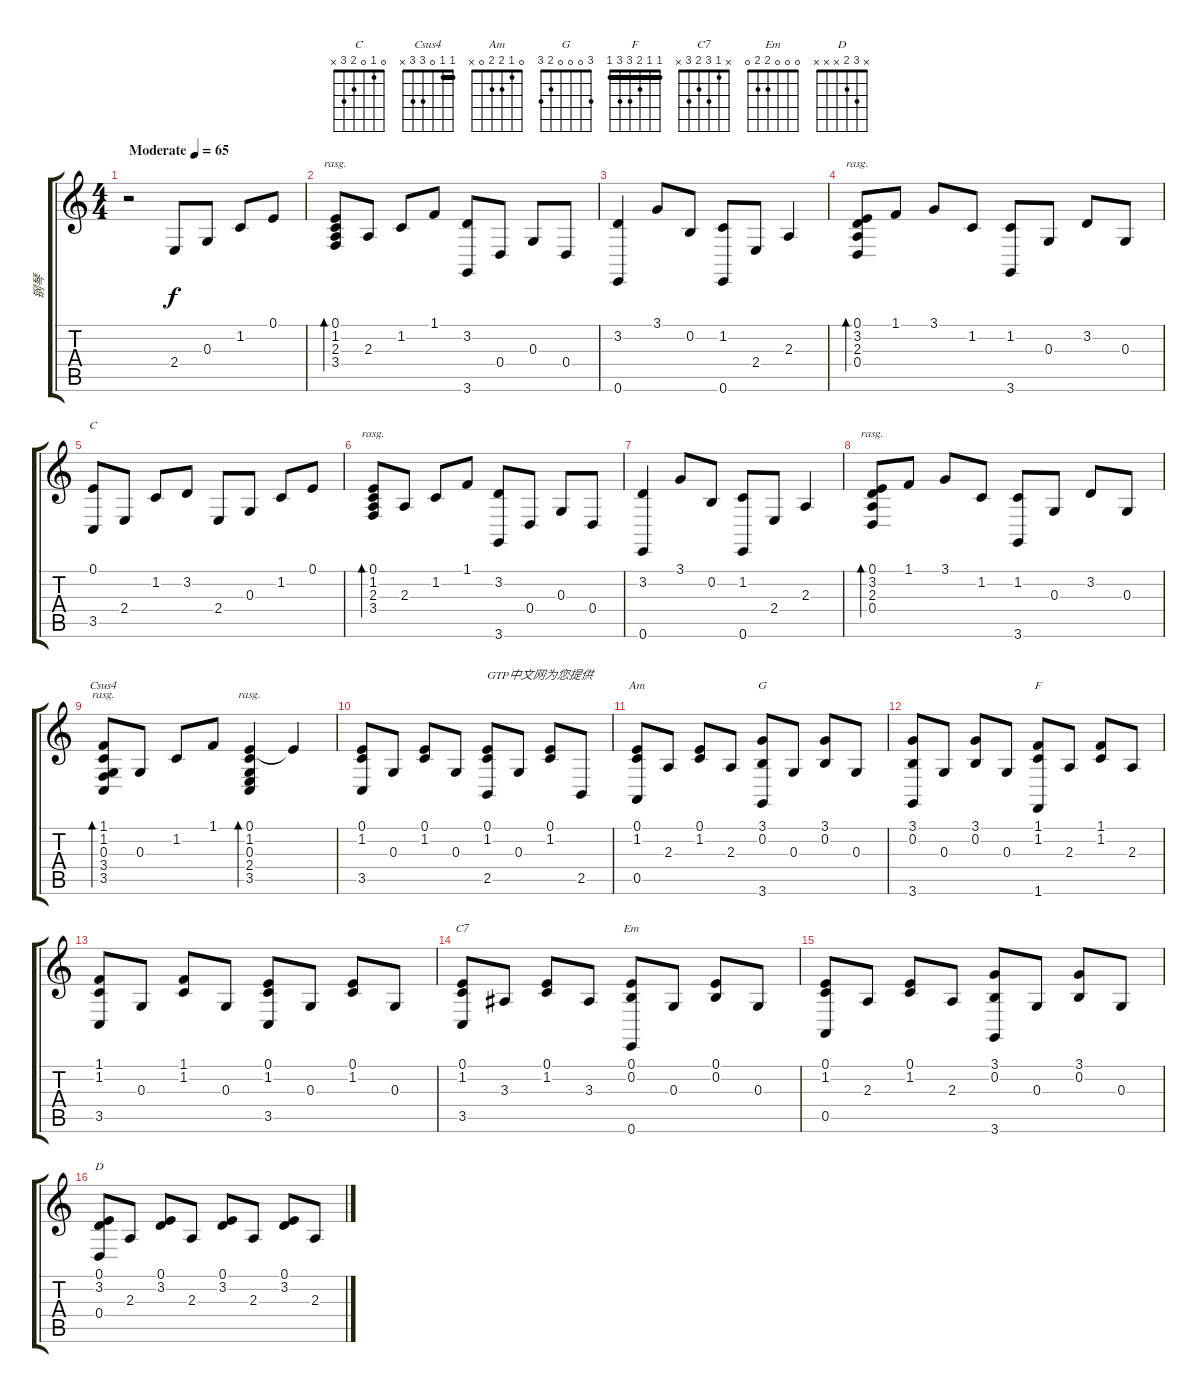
\track ("钢琴" "钢琴") {instrument acousticgrandpiano}
\staff {score tabs}
\tuning (E4 B3 G3 D3 A2 E2) {hide}
\chord ("C" 0 1 0 2 3 x)
\chord ("Csus4" 1 1 0 3 3 x) {barre 1}
\chord ("Am" 0 1 2 2 0 x)
\chord ("G" 3 0 0 0 2 3)
\chord ("F" 1 1 2 3 3 1) {barre 1}
\chord ("C7" x 1 3 2 3 x)
\chord ("Em" 0 0 0 2 2 0)
\chord ("D" x 3 2 x x x)
\ts (4 4)
\tempo (65 "Moderate")
\clef g2
\ks c
r.2{dy f instrument acousticgrandpiano} 2.4.8 0.3.8 1.2.8 0.1.8 |
(0.1 1.2 2.3 3.4).8{bd 480 rasg ii} 2.3.8 1.2.8 1.1.8 (3.2 3.6).8 0.4.8 0.3.8 0.4.8 |
(3.2 0.6).4 3.1.8 0.2.8 (1.2 0.6).8 2.4.8 2.3.4 |
(0.1 3.2 2.3 0.4).8{bd 480 rasg ii} 1.1.8 3.1.8 1.2.8 (1.2 3.6).8 0.3.8 3.2.8 0.3.8 |
(0.1 3.5).8{ch "C"} 2.4.8 1.2.8 3.2.8 2.4.8 0.3.8 1.2.8 0.1.8 |
(0.1 1.2 2.3 3.4).8{bd 480 rasg ii} 2.3.8 1.2.8 1.1.8 (3.2 3.6).8 0.4.8 0.3.8 0.4.8 |
(3.2 0.6).4 3.1.8 0.2.8 (1.2 0.6).8 2.4.8 2.3.4 |
(0.1 3.2 2.3 0.4).8{bd 480 rasg ii} 1.1.8 3.1.8 1.2.8 (1.2 3.6).8 0.3.8 3.2.8 0.3.8 |
(1.1 1.2 0.3 3.4 3.5).8{bd 480 ch "Csus4" rasg ii} 0.3.8 1.2.8 1.1.8 (0.1 1.2 0.3 2.4 3.5).4{bd 480 rasg ii} 0.1{t}.4 |
(0.1 1.2 3.5).8 0.3.8 (0.1 1.2).8 0.3.8 (0.1 1.2 2.5).8{txt "GTP中文网为您提供"} 0.3.8 (0.1 1.2).8 2.5.8 |
(0.1 1.2 0.5).8{ch "Am"} 2.3.8 (0.1 1.2).8 2.3.8 (3.1 0.2 3.6).8{ch "G"} 0.3.8 (3.1 0.2).8 0.3.8 |
(3.1 0.2 3.6).8 0.3.8 (3.1 0.2).8 0.3.8 (1.1 1.2 1.6).8{ch "F"} 2.3.8 (1.1 1.2).8 2.3.8 |
(1.1 1.2 3.5).8 0.3.8 (1.1 1.2).8 0.3.8 (0.1 1.2 3.5).8 0.3.8 (0.1 1.2).8 0.3.8 |
(0.1 1.2 3.5).8{ch "C7"} 3.3.8 (0.1 1.2).8 3.3.8 (0.1 0.2 0.6).8{ch "Em"} 0.3.8 (0.1 0.2).8 0.3.8 |
(0.1 1.2 0.5).8 2.3.8 (0.1 1.2).8 2.3.8 (3.1 0.2 3.6).8 0.3.8 (3.1 0.2).8 0.3.8 |
(0.1 3.2 0.4).8{ch "D"} 2.3.8 (0.1 3.2).8 2.3.8 (0.1 3.2).8 2.3.8 (0.1 3.2).8 2.3.8
